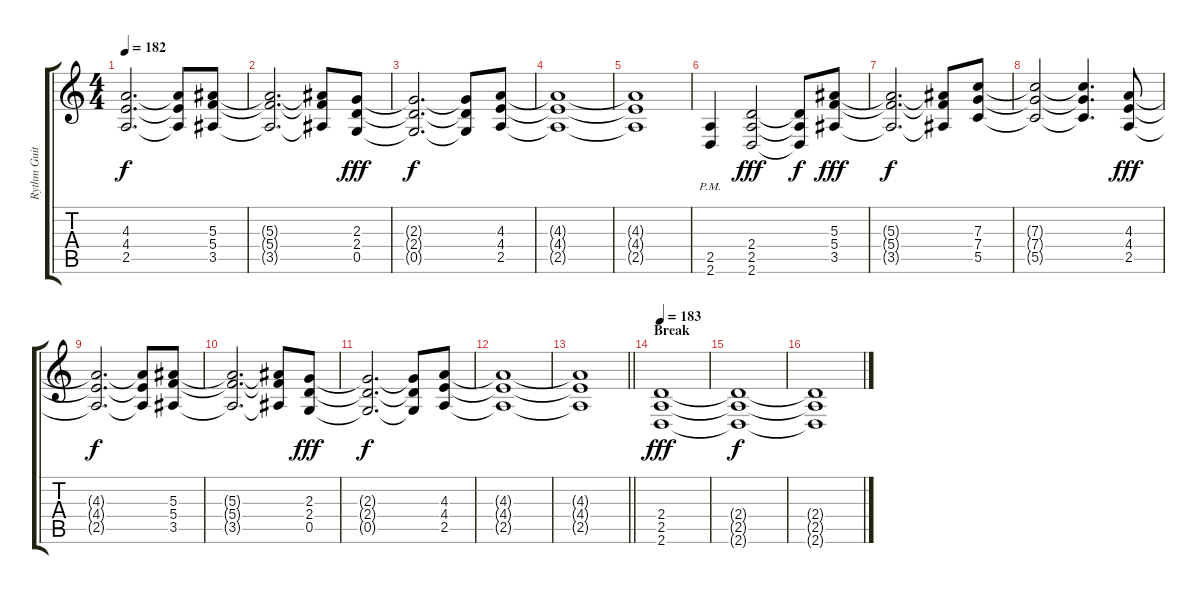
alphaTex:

\track ("Rythm Guitar II" "Rythm Guit") {instrument overdrivenguitar}
\staff {score tabs}
\tuning (D4 A3 F3 C3 G2 C2) {hide}
\ts (4 4)
\tempo 182
\clef g2
\ks c
(4.3{t} 4.4{t} 2.5{t}).2{d dy f} (4.3{t} 4.4{t} 2.5{t}).8 (5.3 5.4 3.5).8 |
(5.3{t} 5.4{t} 3.5{t}).2{d} (5.3{t} 5.4{t} 3.5{t}).8 (2.3 2.4 0.5).8{dy fff} |
(2.3{t} 2.4{t} 0.5{t}).2{d dy f} (2.3{t} 2.4{t} 0.5{t}).8 (4.3 4.4 2.5).8 |
(4.3{t} 4.4{t} 2.5{t}).1 |
(4.3{t} 4.4{t} 2.5{t}).1 |
(2.5{pm} 2.6{pm}).4 (2.4 2.5 2.6).2{dy fff} (2.4{t} 2.5{t} 2.6{t}).8{dy f} (5.3 5.4 3.5).8{dy fff} |
(5.3{t} 5.4{t} 3.5{t}).2{d dy f} (5.3{t} 5.4{t} 3.5{t}).8 (7.3 7.4 5.5).8 |
(7.3{t} 7.4{t} 5.5{t}).2 (7.3{t} 7.4{t} 5.5{t}).4{d} (4.3 4.4 2.5).8{dy fff} |
(4.3{t} 4.4{t} 2.5{t}).2{d dy f} (4.3{t} 4.4{t} 2.5{t}).8 (5.3 5.4 3.5).8 |
(5.3{t} 5.4{t} 3.5{t}).2{d} (5.3{t} 5.4{t} 3.5{t}).8 (2.3 2.4 0.5).8{dy fff} |
(2.3{t} 2.4{t} 0.5{t}).2{d dy f} (2.3{t} 2.4{t} 0.5{t}).8 (4.3 4.4 2.5).8 |
(4.3{t} 4.4{t} 2.5{t}).1 |
\barLineRight lightlight
(4.3{t} 4.4{t} 2.5{t}).1 |
\section ("" "Break")
\tempo 183
(2.4 2.5 2.6).1{dy fff volume 10} |
(2.4{t} 2.5{t} 2.6{t}).1{dy f} |
(2.4{t} 2.5{t} 2.6{t}).1
